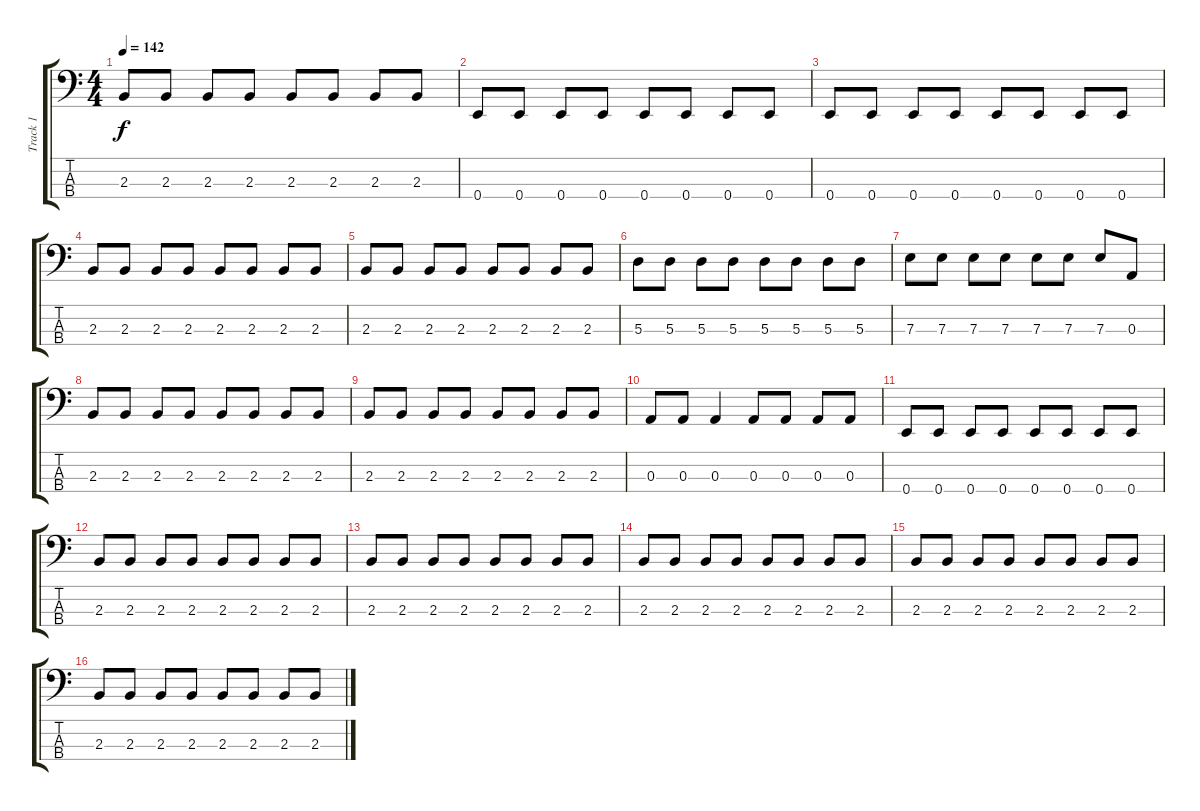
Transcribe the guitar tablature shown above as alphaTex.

\track ("Track 1" "Track 1") {instrument electricbasspick}
\staff {score tabs}
\tuning (G2 D2 A1 E1) {hide}
\ts (4 4)
\tempo 142
\clef f4
\ks c
2.3.8{dy f} 2.3.8 2.3.8 2.3.8 2.3.8 2.3.8 2.3.8 2.3.8 |
0.4.8 0.4.8 0.4.8 0.4.8 0.4.8 0.4.8 0.4.8 0.4.8 |
0.4.8 0.4.8 0.4.8 0.4.8 0.4.8 0.4.8 0.4.8 0.4.8 |
2.3.8 2.3.8 2.3.8 2.3.8 2.3.8 2.3.8 2.3.8 2.3.8 |
2.3.8 2.3.8 2.3.8 2.3.8 2.3.8 2.3.8 2.3.8 2.3.8 |
5.3.8 5.3.8 5.3.8 5.3.8 5.3.8 5.3.8 5.3.8 5.3.8 |
7.3.8 7.3.8 7.3.8 7.3.8 7.3.8 7.3.8 7.3.8 0.3.8 |
2.3.8 2.3.8 2.3.8 2.3.8 2.3.8 2.3.8 2.3.8 2.3.8 |
2.3.8 2.3.8 2.3.8 2.3.8 2.3.8 2.3.8 2.3.8 2.3.8 |
0.3.8 0.3.8 0.3.4 0.3.8 0.3.8 0.3.8 0.3.8 |
0.4.8 0.4.8 0.4.8 0.4.8 0.4.8 0.4.8 0.4.8 0.4.8 |
2.3.8 2.3.8 2.3.8 2.3.8 2.3.8 2.3.8 2.3.8 2.3.8 |
2.3.8 2.3.8 2.3.8 2.3.8 2.3.8 2.3.8 2.3.8 2.3.8 |
2.3.8 2.3.8 2.3.8 2.3.8 2.3.8 2.3.8 2.3.8 2.3.8 |
2.3.8 2.3.8 2.3.8 2.3.8 2.3.8 2.3.8 2.3.8 2.3.8 |
2.3.8 2.3.8 2.3.8 2.3.8 2.3.8 2.3.8 2.3.8 2.3.8
